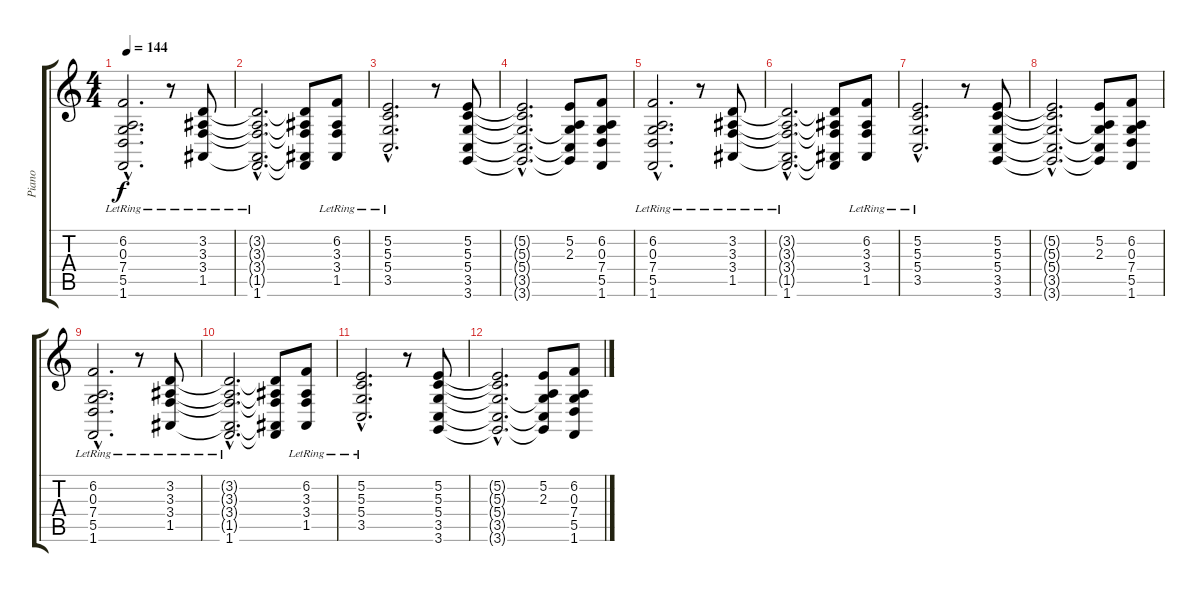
\track ("Piano" "Piano") {instrument acousticgrandpiano}
\staff {score tabs}
\tuning (E4 B3 G3 D3 A2 E2) {hide}
\ts (4 4)
\tempo 144
\clef g2
\ks c
(6.2{hac lr} 0.3{hac lr} 7.4{hac lr} 5.5{hac lr} 1.6{hac lr}).2{d dy f instrument acousticgrandpiano} r.8 (3.2{lr} 3.3{lr} 3.4{lr} 1.5{lr}).8 |
(3.2{hac t} 3.3{hac t} 3.4{hac t} 1.5{hac t} 1.6{hac lr}).2{d} (3.2{t} 3.3{t} 3.4{t} 1.5{t} 1.6{t}).8 (6.2{lr} 3.3{lr} 3.4{lr} 1.5{lr}).8 |
(5.2{hac lr} 5.3{hac lr} 5.4{hac lr} 3.5{hac lr}).2{d} r.8 (5.2 5.3 5.4 3.5 3.6).8 |
(5.2{hac t} 5.3{hac t} 5.4{hac t} 3.5{hac t} 3.6{hac t}).2{d} (5.2 2.3 5.4{t} 3.5{t} 3.6{t}).8 (6.2 0.3 7.4 5.5 1.6).8 |
(6.2{hac lr} 0.3{hac lr} 7.4{hac lr} 5.5{hac lr} 1.6{hac lr}).2{d} r.8 (3.2{lr} 3.3{lr} 3.4{lr} 1.5{lr}).8 |
(3.2{hac t} 3.3{hac t} 3.4{hac t} 1.5{hac t} 1.6{hac lr}).2{d} (3.2{t} 3.3{t} 3.4{t} 1.5{t} 1.6{t}).8 (6.2{lr} 3.3{lr} 3.4{lr} 1.5{lr}).8 |
(5.2{hac lr} 5.3{hac lr} 5.4{hac lr} 3.5{hac lr}).2{d} r.8 (5.2 5.3 5.4 3.5 3.6).8 |
(5.2{hac t} 5.3{hac t} 5.4{hac t} 3.5{hac t} 3.6{hac t}).2{d} (5.2 2.3 5.4{t} 3.5{t} 3.6{t}).8 (6.2 0.3 7.4 5.5 1.6).8 |
(6.2{hac lr} 0.3{hac lr} 7.4{hac lr} 5.5{hac lr} 1.6{hac lr}).2{d} r.8 (3.2{lr} 3.3{lr} 3.4{lr} 1.5{lr}).8 |
(3.2{hac t} 3.3{hac t} 3.4{hac t} 1.5{hac t} 1.6{hac lr}).2{d} (3.2{t} 3.3{t} 3.4{t} 1.5{t} 1.6{t}).8 (6.2{lr} 3.3{lr} 3.4{lr} 1.5{lr}).8 |
(5.2{hac lr} 5.3{hac lr} 5.4{hac lr} 3.5{hac lr}).2{d} r.8 (5.2 5.3 5.4 3.5 3.6).8 |
(5.2{hac t} 5.3{hac t} 5.4{hac t} 3.5{hac t} 3.6{hac t}).2{d} (5.2 2.3 5.4{t} 3.5{t} 3.6{t}).8 (6.2 0.3 7.4 5.5 1.6).8
